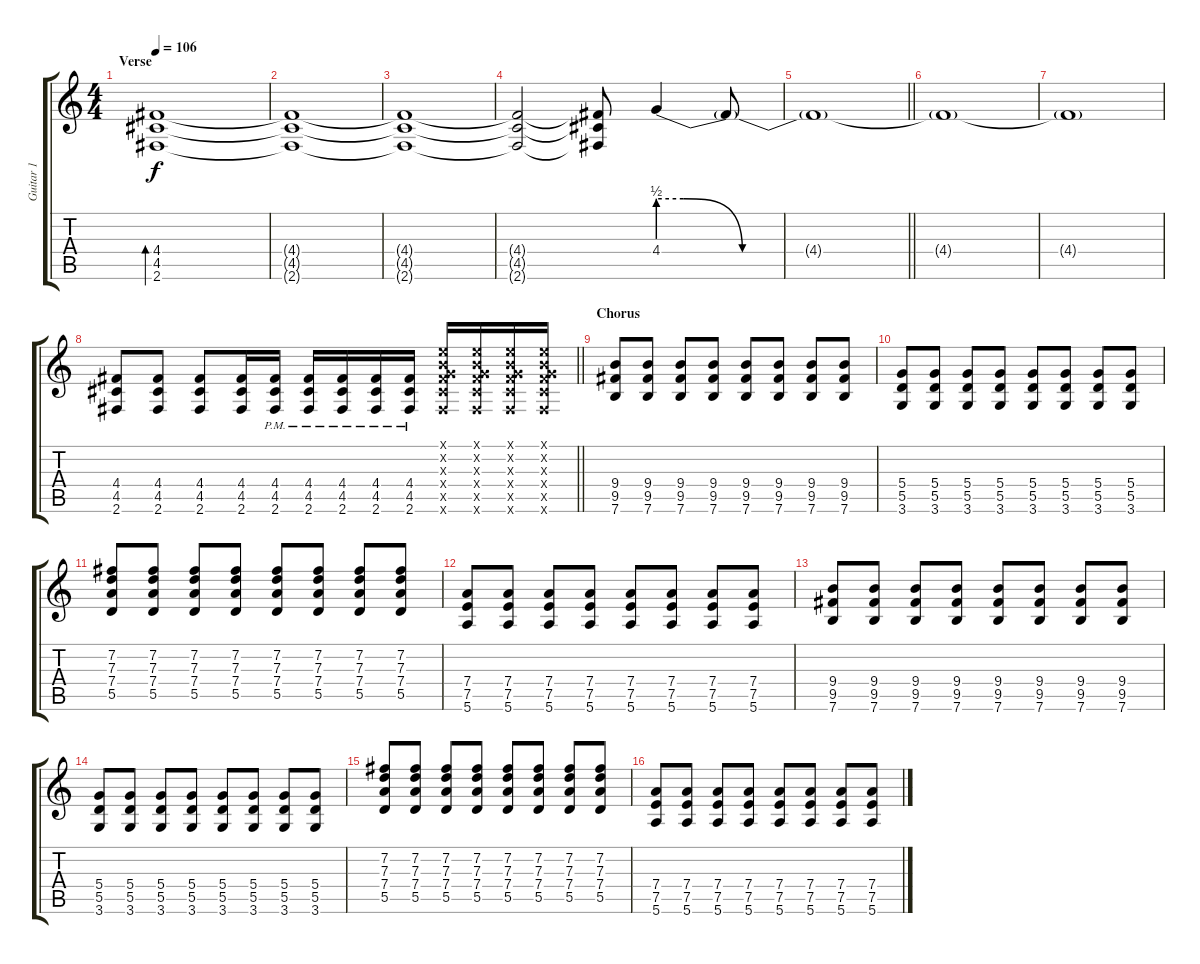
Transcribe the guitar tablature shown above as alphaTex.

\track ("Guitar 1" "Guitar 1") {instrument overdrivenguitar}
\staff {score tabs}
\tuning (E4 B3 G3 D3 A2 E2) {hide}
\ts (4 4)
\section ("" "Verse")
\tempo 106
\clef g2
\ks c
(4.4 4.5 2.6).1{bd 120 dy f} |
(4.4{t} 4.5{t} 2.6{t}).1{volume 3} |
(4.4{t} 4.5{t} 2.6{t}).1 |
(4.4{t} 4.5{t} 2.6{t}).2 (4.4{t} 4.5{t} 2.6{t}).8 4.4{be (custom 0 2 3 2 10 0 30 0 60 0)}.4{volume 13} 4.4{t}.8 |
\barLineRight lightlight
4.4{t}.1{volume 3} |
4.4{t}.1 |
4.4{t}.1 |
\barLineRight lightlight
(4.4 4.5 2.6).8{volume 13} (4.4 4.5 2.6).8 (4.4 4.5 2.6).8 (4.4 4.5 2.6).16 (4.4 4.5{pm} 2.6).16 (4.4 4.5{pm} 2.6).16 (4.4 4.5{pm} 2.6).16 (4.4 4.5{pm} 2.6).16 (4.4 4.5{pm} 2.6).16 (0.1{x} 0.2{x} 0.3{x} 4.4{x} 4.5{x} 2.6{x}).16 (0.1{x} 0.2{x} 0.3{x} 4.4{x} 4.5{x} 2.6{x}).16 (0.1{x} 0.2{x} 0.3{x} 4.4{x} 4.5{x} 2.6{x}).16 (0.1{x} 0.2{x} 0.3{x} 4.4{x} 4.5{x} 2.6{x}).16 |
\section ("" "Chorus")
(9.4 9.5 7.6).8 (9.4 9.5 7.6).8 (9.4 9.5 7.6).8 (9.4 9.5 7.6).8 (9.4 9.5 7.6).8 (9.4 9.5 7.6).8 (9.4 9.5 7.6).8 (9.4 9.5 7.6).8 |
(5.4 5.5 3.6).8 (5.4 5.5 3.6).8 (5.4 5.5 3.6).8 (5.4 5.5 3.6).8 (5.4 5.5 3.6).8 (5.4 5.5 3.6).8 (5.4 5.5 3.6).8 (5.4 5.5 3.6).8 |
(7.2 7.3 7.4 5.5).8 (7.2 7.3 7.4 5.5).8 (7.2 7.3 7.4 5.5).8 (7.2 7.3 7.4 5.5).8 (7.2 7.3 7.4 5.5).8 (7.2 7.3 7.4 5.5).8 (7.2 7.3 7.4 5.5).8 (7.2 7.3 7.4 5.5).8 |
(7.4 7.5 5.6).8 (7.4 7.5 5.6).8 (7.4 7.5 5.6).8 (7.4 7.5 5.6).8 (7.4 7.5 5.6).8 (7.4 7.5 5.6).8 (7.4 7.5 5.6).8 (7.4 7.5 5.6).8 |
(9.4 9.5 7.6).8 (9.4 9.5 7.6).8 (9.4 9.5 7.6).8 (9.4 9.5 7.6).8 (9.4 9.5 7.6).8 (9.4 9.5 7.6).8 (9.4 9.5 7.6).8 (9.4 9.5 7.6).8 |
(5.4 5.5 3.6).8 (5.4 5.5 3.6).8 (5.4 5.5 3.6).8 (5.4 5.5 3.6).8 (5.4 5.5 3.6).8 (5.4 5.5 3.6).8 (5.4 5.5 3.6).8 (5.4 5.5 3.6).8 |
(7.2 7.3 7.4 5.5).8 (7.2 7.3 7.4 5.5).8 (7.2 7.3 7.4 5.5).8 (7.2 7.3 7.4 5.5).8 (7.2 7.3 7.4 5.5).8 (7.2 7.3 7.4 5.5).8 (7.2 7.3 7.4 5.5).8 (7.2 7.3 7.4 5.5).8 |
(7.4 7.5 5.6).8 (7.4 7.5 5.6).8 (7.4 7.5 5.6).8 (7.4 7.5 5.6).8 (7.4 7.5 5.6).8 (7.4 7.5 5.6).8 (7.4 7.5 5.6).8 (7.4 7.5 5.6).8
